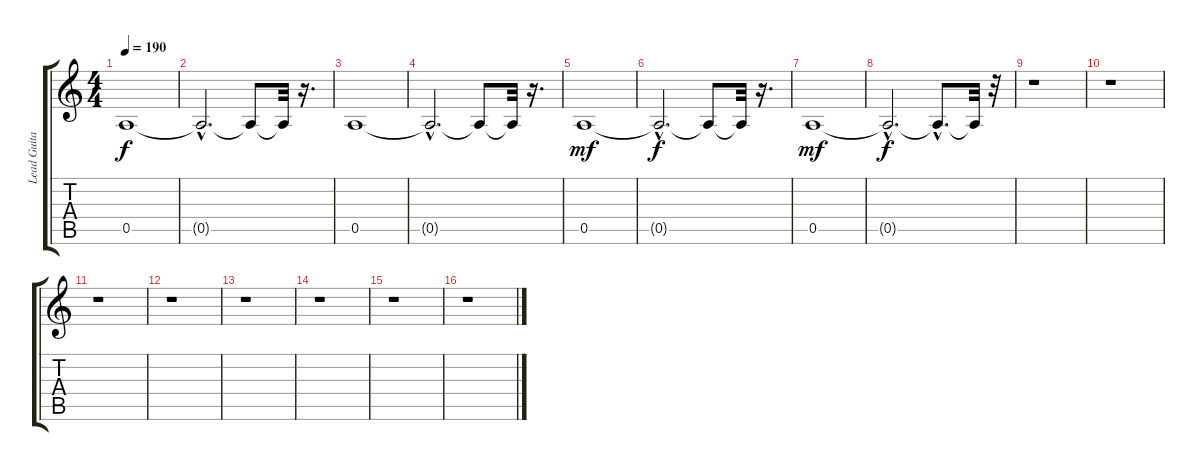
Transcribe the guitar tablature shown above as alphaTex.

\track ("Lead Guitar" "Lead Guita") {instrument overdrivenguitar}
\staff {score tabs}
\tuning (E4 B3 G3 D3 A2 E2) {hide}
\ts (4 4)
\tempo 190
\clef g2
\ks c
0.5.1{dy f instrument overdrivenguitar} |
0.5{hac t}.2{d} 0.5{t}.8 0.5{t}.32 r.16{d} |
0.5.1 |
0.5{hac t}.2{d} 0.5{t}.8 0.5{t}.32 r.16{d} |
0.5.1{dy mf} |
0.5{hac t}.2{d dy f} 0.5{t}.8 0.5{t}.32 r.16{d} |
0.5.1{dy mf} |
0.5{hac t}.2{d dy f} 0.5{hac t}.8{d} 0.5{t}.32 r.32 |
r.1 |
r.1 |
r.1 |
r.1 |
r.1 |
r.1 |
r.1 |
r.1
